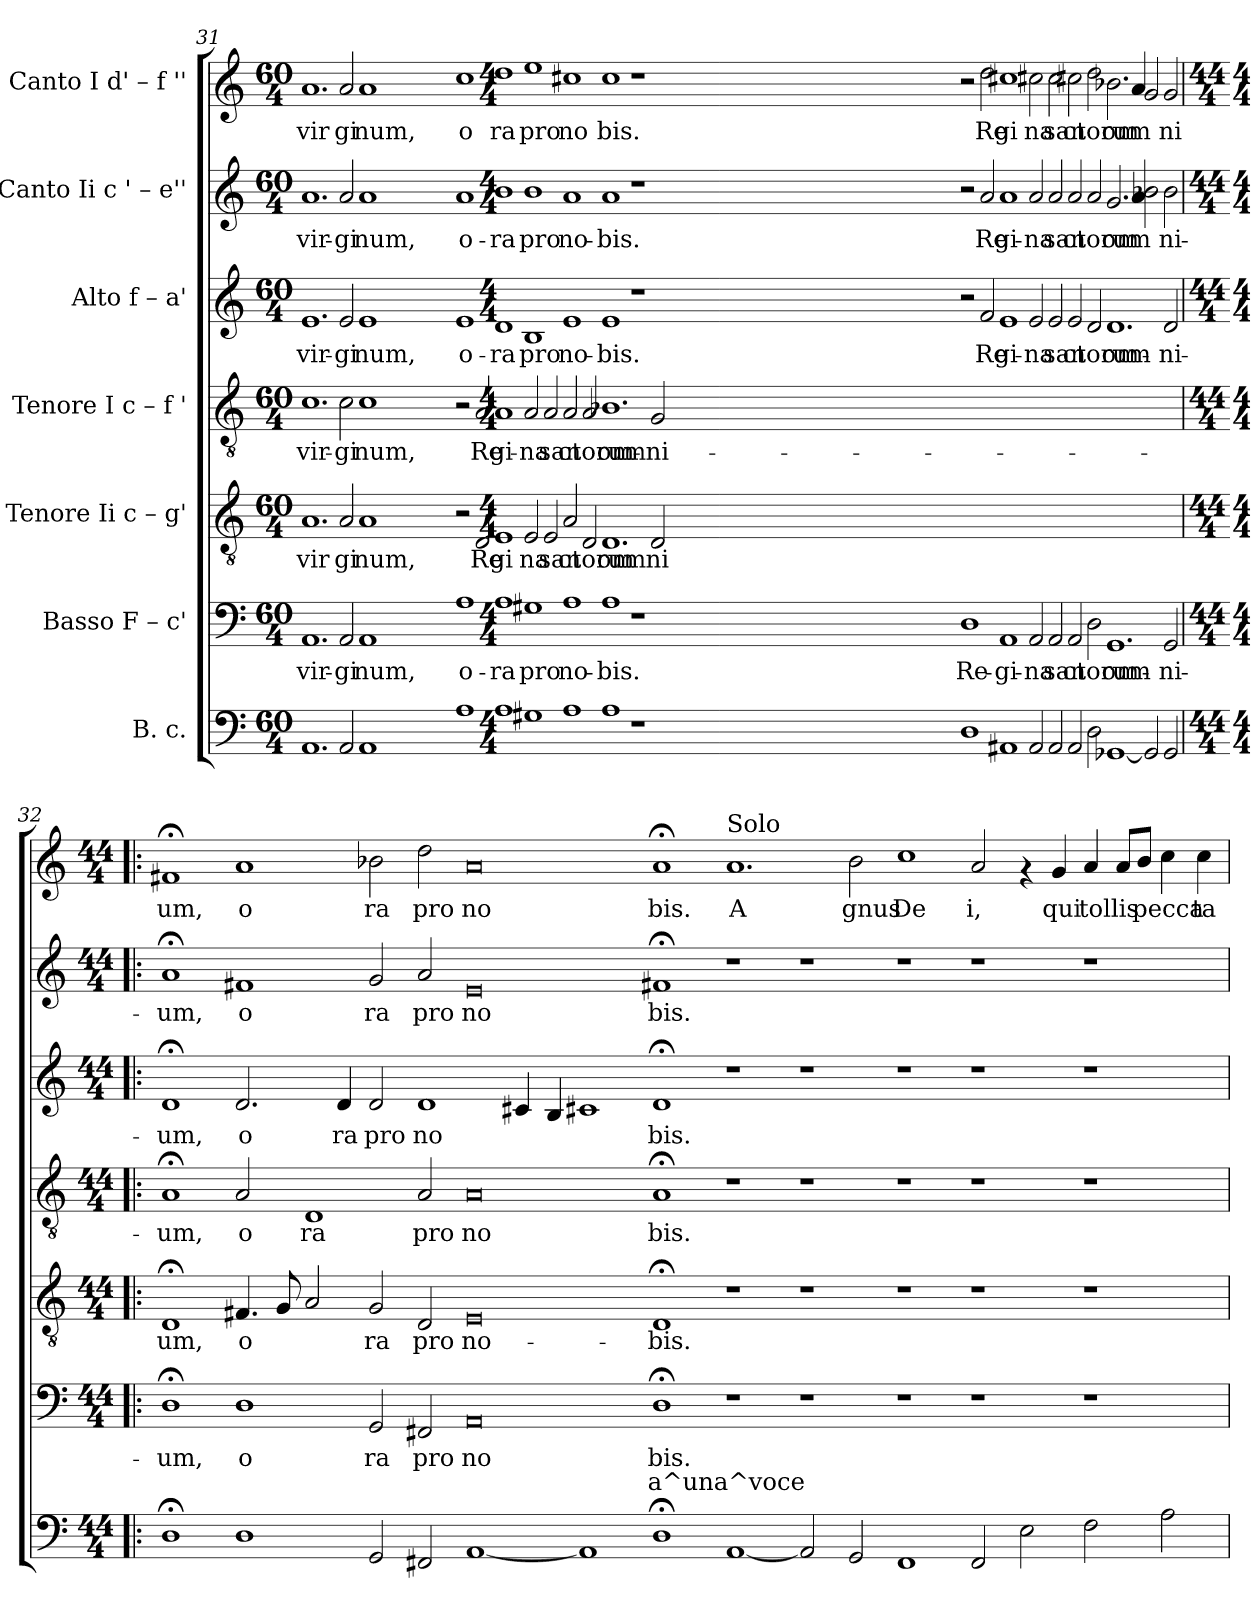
**kern	**kern	**text	**text	**kern	**text	**kern	**text	**kern	**text	**kern	**text	**kern	**text
*part7	*part6	*part6	*part6	*part5	*part5	*part4	*part4	*part3	*part3	*part2	*part2	*part1	*part1
*staff7	*staff6	*staff6	*staff6	*staff5	*staff5	*staff4	*staff4	*staff3	*staff3	*staff2	*staff2	*staff1	*staff1
*I"B. c.	*I"Basso  F – c'	*	*	*I"Tenore Ii  c – g'	*	*I"Tenore I  c – f '	*	*I"Alto  f – a'	*	*I"Canto Ii  c ' – e''	*	*I"Canto I  d' – f ''	*
!!LO:PB:g=z
*clefF4	*clefF4	*	*	*clefGv2	*	*clefGv2	*	*clefG2	*	*clefG2	*	*clefG2	*
*k[]	*k[]	*	*	*k[]	*	*k[]	*	*k[]	*	*k[]	*	*k[]	*
*C:	*C:	*	*	*C:	*	*C:	*	*C:	*	*C:	*	*C:	*
*M60/4	*M60/4	*	*	*M60/4	*	*M60/4	*	*M60/4	*	*M60/4	*	*M60/4	*
=31	=31	=31	=31	=31	=31	=31	=31	=31	=31	=31	=31	=31	=31
!	!	!LO:LY:b:rj	!	!	!LO:LY:b:cj	!	!LO:LY:b:cj	!	!LO:LY:b:cj	!	!LO:LY:b:cj	!	!LO:LY:b:cj
1.AA	1.AA	vir-	.	1.A	vir	1.c	vir-	1.e	vir-	1.a	vir-	1.a	vir
!	!	!LO:LY:b:rj	!	!	!LO:LY:b:cj	!	!LO:LY:b:cj	!	!LO:LY:b:cj	!	!LO:LY:b:cj	!	!LO:LY:b:cj
2AA/	2AA/	-gi-	.	2A/	gi	2c\	-gi-	2e/	-gi-	2a/	-gi-	2a/	gi
!	!	!LO:LY:b:rj	!	!	!LO:LY:b:cj	!	!LO:LY:b:cj	!	!LO:LY:b:cj	!	!LO:LY:b:cj	!	!LO:LY:b:cj
1AA	1AA	-num,	.	1A	num,	1c	-num,	1e	-num,	1a	-num,	1a	num,
*M4/4	*M4/4	*	*	*M4/4	*	*M4/4	*	*M4/4	*	*M4/4	*	*M4/4	*
*met(c)	*met(c)	*	*	*met(c)	*	*met(c)	*	*met(c)	*	*met(c)	*	*met(c)	*
!	!	!LO:LY:b:rj	!	!	!	!	!	!	!LO:LY:b:cj	!	!LO:LY:b:cj	!	!LO:LY:b:cj
1A	1A	o-	.	2r	.	2r	.	1e	o-	1a	o-	1cc	o
!	!	!	!	!	!LO:LY:b:cj	!	!LO:LY:b:cj	!	!	!	!	!	!
.	.	.	.	2D/	Re	2A/	Re-	.	.	.	.	.	.
!	!	!LO:LY:b:rj	!	!	!LO:LY:b:cj	!	!LO:LY:b:cj	!	!LO:LY:b:cj	!	!LO:LY:b:cj	!	!LO:LY:b:cj
1A	1A	-ra	.	1E	gi	1A	-gi-	1d	-ra	1b	-ra	1dd	ra
!	!	!LO:LY:b:rj	!	!	!LO:LY:b:cj	!	!LO:LY:b:cj	!	!LO:LY:b:cj	!	!LO:LY:b:cj	!	!LO:LY:b:cj
1G#X	1G#X	pro	.	2E/	na	2A/	-na	1B	pro	1b	pro	1ee	pro
!	!	!	!	!	!LO:LY:b:cj	!	!LO:LY:b:cj	!	!	!	!	!	!
.	.	.	.	2E/	san	2A/	san-	.	.	.	.	.	.
!	!	!LO:LY:b:rj	!	!	!LO:LY:b:cj	!	!LO:LY:b:cj	!	!LO:LY:b:cj	!	!LO:LY:b:cj	!	!LO:LY:b:cj
1A	1A	no-	.	2A/	ctorum	2A/	-ctorum	1e	no-	1a	no-	1cc#X	no
!	!	!	!	!	!LO:LY:b:cj	!	!LO:LY:b:cj	!	!	!	!	!	!
.	.	.	.	2D/	.	2A/	.	.	.	.	.	.	.
!	!	!LO:LY:b:rj	!	!	!LO:LY:b:cj	!	!LO:LY:b:cj	!	!LO:LY:b:cj	!	!LO:LY:b:cj	!	!LO:LY:b:cj
1A	1A	-bis.	.	1.D	om	1.B-X	om-	1e	-bis.	1a	-bis.	1cc#	bis.
1r	1r	.	.	.	.	.	.	1r	.	1r	.	1r	.
!	!	!	!	!	!LO:LY:b:cj	!	!LO:LY:b:cj	!	!	!	!	!	!
.	.	.	.	2D/	ni	2G/	-ni-	.	.	.	.	.	.
*M4/4	*M4/4	*	*	*M4/4	*	*M4/4	*	*M4/4	*	*M4/4	*	*M4/4	*
*met(c)	*met(c)	*	*	*met(c)	*	*met(c)	*	*met(c)	*	*met(c)	*	*met(c)	*
!	!	!LO:LY:b:rj	!	!	!	!	!	!	!	!	!	!	!
1D	1D	Re-	.	00.ryy	.	00.ryy	.	2r	.	2r	.	2r	.
!	!	!	!	!	!	!	!	!	!LO:LY:b:cj	!	!LO:LY:b:cj	!	!LO:LY:b:cj
.	.	.	.	.	.	.	.	2f/	Re-	2a/	Re-	2dd\	Re
!	!	!LO:LY:b:rj	!	!	!	!	!	!	!LO:LY:b:cj	!	!LO:LY:b:cj	!	!LO:LY:b:cj
1AA#	1AA	-gi-	.	.	.	.	.	1e	-gi-	1a	-gi-	1cc#X	gi
!	!	!LO:LY:b:rj	!	!	!	!	!	!	!LO:LY:b:cj	!	!LO:LY:b:cj	!	!LO:LY:b:cj
2AA#/	2AA/	-na	.	.	.	.	.	2e/	-na	2a/	-na	2cc#X\	na
!	!	!LO:LY:b:rj	!	!	!	!	!	!	!LO:LY:b:cj	!	!LO:LY:b:cj	!	!LO:LY:b:cj
2AA#/	2AA/	san-	.	.	.	.	.	2e/	san-	2a/	san-	2cc#\	san
!	!	!LO:LY:b:rj	!	!	!	!	!	!	!LO:LY:b:cj	!	!LO:LY:b:cj	!	!LO:LY:b:cj
2AA#/	2AA/	-ctorum	.	.	.	.	.	2e/	-ctorum	2a/	-ctorum	2cc#X\	ctorum
!	!	!LO:LY:b:rj	!	!	!	!	!	!	!LO:LY:b:cj	!	!LO:LY:b:cj	!	!LO:LY:b:cj
2D\	2D\	.	.	.	.	.	.	2d/	.	2a/	.	2dd\	.
!	!	!LO:LY:b:rj	!	!	!	!	!	!	!LO:LY:b:cj	!	!LO:LY:b:cj	!	!LO:LY:b:cj
[<1GG-	1.GG	om-	.	.	.	.	.	1.d	om-	2.g/	om-	2.b-X\	om
!	!	!	!	!	!	!	!	!	!	!	!LO:LY:b:cj	!	!LO:LY:b:cj
.	.	.	.	.	.	.	.	.	.	4a/	--	4a/	.
!	!	!	!	!	!	!	!	!	!	!	!LO:LY:b:cj	!	!LO:LY:b:cj
2GG-/]	.	.	.	.	.	.	.	.	.	2b-X\	--	2g/	.
!	!	!LO:LY:b:rj	!	!	!	!	!	!	!LO:LY:b:cj	!	!LO:LY:b:cj	!	!LO:LY:b:cj
2GG-/	2GG/	-ni-	.	.	.	.	.	2d/	-ni-	2b-\	-ni-	2g/	ni
!!LO:LB:g=z
=32!|:	=32!|:	=32!|:	=32!|:	=32!|:	=32!|:	=32!|:	=32!|:	=32!|:	=32!|:	=32!|:	=32!|:	=32!|:	=32!|:
*M44/4	*M44/4	*	*	*M44/4	*	*M44/4	*	*M44/4	*	*M44/4	*	*M44/4	*
!	!	!LO:LY:b:rj	!LO:LY:b:rj	!	!LO:LY:b:cj	!	!LO:LY:b:cj	!	!LO:LY:b:cj	!	!LO:LY:b:cj	!	!LO:LY:b:cj
1D;<	1D;<	-um,	.	1D;<	um,	1A;<	-um,	1d;<	-um,	1a;<	-um,	1f#X;<	um,
!	!	!LO:LY:b:rj	!LO:LY:b:rj	!	!LO:LY:b:cj	!	!LO:LY:b:cj	!	!LO:LY:b:cj	!	!LO:LY:b:cj	!	!LO:LY:b:cj
1D	1D	o	.	4.F#X/	o-	2A/	o	2.d/	o	1f#X	o	1a	o
!	!	!	!	!	!LO:LY:b:cj	!	!	!	!	!	!	!	!
.	.	.	.	8G/	--	.	.	.	.	.	.	.	.
!	!	!	!	!	!LO:LY:b:cj	!	!LO:LY:b:cj	!	!	!	!	!	!
.	.	.	.	2A/	--	1D	ra	.	.	.	.	.	.
!	!	!	!	!	!	!	!	!	!LO:LY:b:cj	!	!	!	!
.	.	.	.	.	.	.	.	4d/	ra	.	.	.	.
!	!	!LO:LY:b:rj	!LO:LY:b:rj	!	!LO:LY:b:cj	!	!	!	!LO:LY:b:cj	!	!LO:LY:b:cj	!	!LO:LY:b:cj
2GG/	2GG/	ra	.	2G/	-ra	.	.	2d/	pro	2g/	ra	2b-X\	ra
!	!	!LO:LY:b:rj	!LO:LY:b:rj	!	!LO:LY:b:cj	!	!LO:LY:b:cj	!	!LO:LY:b:cj	!	!LO:LY:b:cj	!	!LO:LY:b:cj
2FF#X/	2FF#X/	pro	.	2D/	pro	2A/	pro	1d	no	2a/	pro	2dd\	pro
!	!	!LO:LY:b:rj	!LO:LY:b:rj	!	!LO:LY:b:cj	!	!LO:LY:b:cj	!	!	!	!LO:LY:b:cj	!	!LO:LY:b:cj
[<1AA	0AA	no	.	0E	no-	0A	no	.	.	0e	no	0a	no
!	!	!	!	!	!	!	!	!	!LO:LY:b:cj	!	!	!	!
.	.	.	.	.	.	.	.	4c#X/	.	.	.	.	.
!	!	!	!	!	!	!	!	!	!LO:LY:b:cj	!	!	!	!
.	.	.	.	.	.	.	.	4B/	.	.	.	.	.
!	!	!	!	!	!	!	!	!	!LO:LY:b:cj	!	!	!	!
1AA]	.	.	.	.	.	.	.	1c#X	.	.	.	.	.
!	!	!LO:LY:b:rj	!LO:LY:b:rj	!	!LO:LY:b:cj	!	!LO:LY:b:cj	!	!LO:LY:b:cj	!	!LO:LY:b:cj	!	!LO:LY:b:cj
1D;<	1D;<	bis.	a^una^voce	1D;<	-bis.	1A;<	bis.	1d;<	bis.	1f#X;<	bis.	1a;<	bis.
!	!	!	!	!	!	!	!	!	!	!	!	!LO:TX:a:t=Solo	!
!	!	!	!	!	!	!	!	!	!	!	!	!	!LO:LY:b:cj
[<1AA	1r	.	.	1r	.	1r	.	1r	.	1r	.	1.a	A
2AA/]	1r	.	.	1r	.	1r	.	1r	.	1r	.	.	.
!	!	!	!	!	!	!	!	!	!	!	!	!	!LO:LY:b:cj
2GG/	.	.	.	.	.	.	.	.	.	.	.	2b-\	gnus
!	!	!	!	!	!	!	!	!	!	!	!	!	!LO:LY:b:cj
1FF#	1r	.	.	1r	.	1r	.	1r	.	1r	.	1cc	De
!	!	!	!	!	!	!	!	!	!	!	!	!	!LO:LY:b:cj
2FF#/	1r	.	.	1r	.	1r	.	1r	.	1r	.	2a/	i,
2E\	.	.	.	.	.	.	.	.	.	.	.	4rf	.
!	!	!	!	!	!	!	!	!	!	!	!	!	!LO:LY:b:cj
.	.	.	.	.	.	.	.	.	.	.	.	4g/	qui
!	!	!	!	!	!	!	!	!	!	!	!	!	!LO:LY:b:cj
2F\	1r	.	.	1r	.	1r	.	1r	.	1r	.	4a/	tollis
!	!	!	!	!	!	!	!	!	!	!	!	!	!LO:LY:b:cj
.	.	.	.	.	.	.	.	.	.	.	.	8a/L	.
!	!	!	!	!	!	!	!	!	!	!	!	!	!LO:LY:b:cj
.	.	.	.	.	.	.	.	.	.	.	.	8b-/J	pecca
!	!	!	!	!	!	!	!	!	!	!	!	!	!LO:LY:b:cj
2A\	.	.	.	.	.	.	.	.	.	.	.	4cc\	.
!	!	!	!	!	!	!	!	!	!	!	!	!	!LO:LY:b:cj
.	.	.	.	.	.	.	.	.	.	.	.	4cc\	ta
=	=	=	=	=	=	=	=	=	=	=	=	=	=
*-	*-	*-	*-	*-	*-	*-	*-	*-	*-	*-	*-	*-	*-
